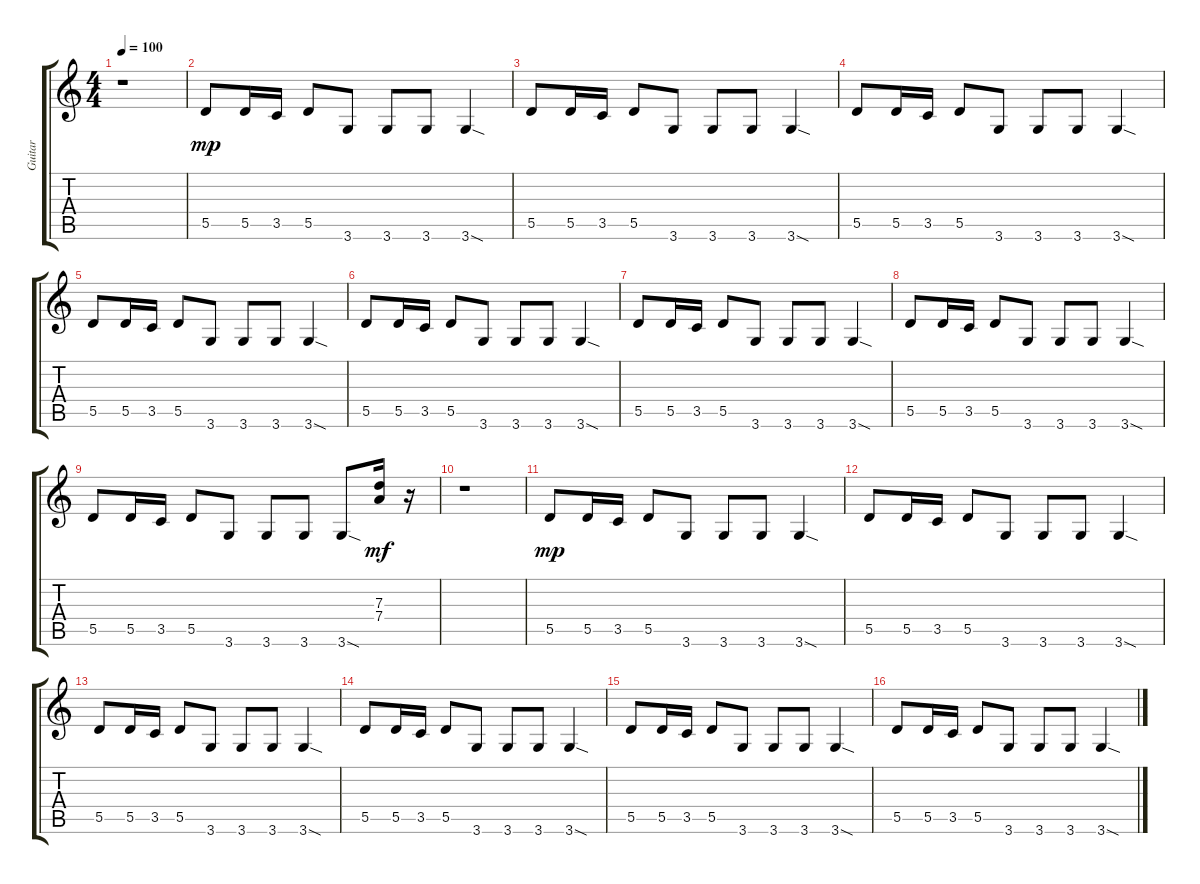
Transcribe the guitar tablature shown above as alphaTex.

\track ("Guitar" "Guitar") {instrument overdrivenguitar}
\staff {score tabs}
\tuning (E4 B3 G3 D3 A2 E2) {hide}
\ts (4 4)
\tempo 100
\clef g2
\ks c
r.1{dy mp} |
5.5.8 5.5.16 3.5.16 5.5.8 3.6.8 3.6.8 3.6.8 3.6{sod}.4 |
5.5.8 5.5.16 3.5.16 5.5.8 3.6.8 3.6.8 3.6.8 3.6{sod}.4 |
5.5.8 5.5.16 3.5.16 5.5.8 3.6.8 3.6.8 3.6.8 3.6{sod}.4 |
5.5.8 5.5.16 3.5.16 5.5.8 3.6.8 3.6.8 3.6.8 3.6{sod}.4 |
5.5.8 5.5.16 3.5.16 5.5.8 3.6.8 3.6.8 3.6.8 3.6{sod}.4 |
5.5.8 5.5.16 3.5.16 5.5.8 3.6.8 3.6.8 3.6.8 3.6{sod}.4 |
5.5.8 5.5.16 3.5.16 5.5.8 3.6.8 3.6.8 3.6.8 3.6{sod}.4 |
5.5.8 5.5.16 3.5.16 5.5.8 3.6.8 3.6.8 3.6.8 3.6{sod}.8 (7.3 7.4).16{dy mf} r.16 |
r.1 |
5.5.8{dy mp} 5.5.16 3.5.16 5.5.8 3.6.8 3.6.8 3.6.8 3.6{sod}.4 |
5.5.8 5.5.16 3.5.16 5.5.8 3.6.8 3.6.8 3.6.8 3.6{sod}.4 |
5.5.8 5.5.16 3.5.16 5.5.8 3.6.8 3.6.8 3.6.8 3.6{sod}.4 |
5.5.8 5.5.16 3.5.16 5.5.8 3.6.8 3.6.8 3.6.8 3.6{sod}.4 |
5.5.8 5.5.16 3.5.16 5.5.8 3.6.8 3.6.8 3.6.8 3.6{sod}.4 |
5.5.8 5.5.16 3.5.16 5.5.8 3.6.8 3.6.8 3.6.8 3.6{sod}.4
